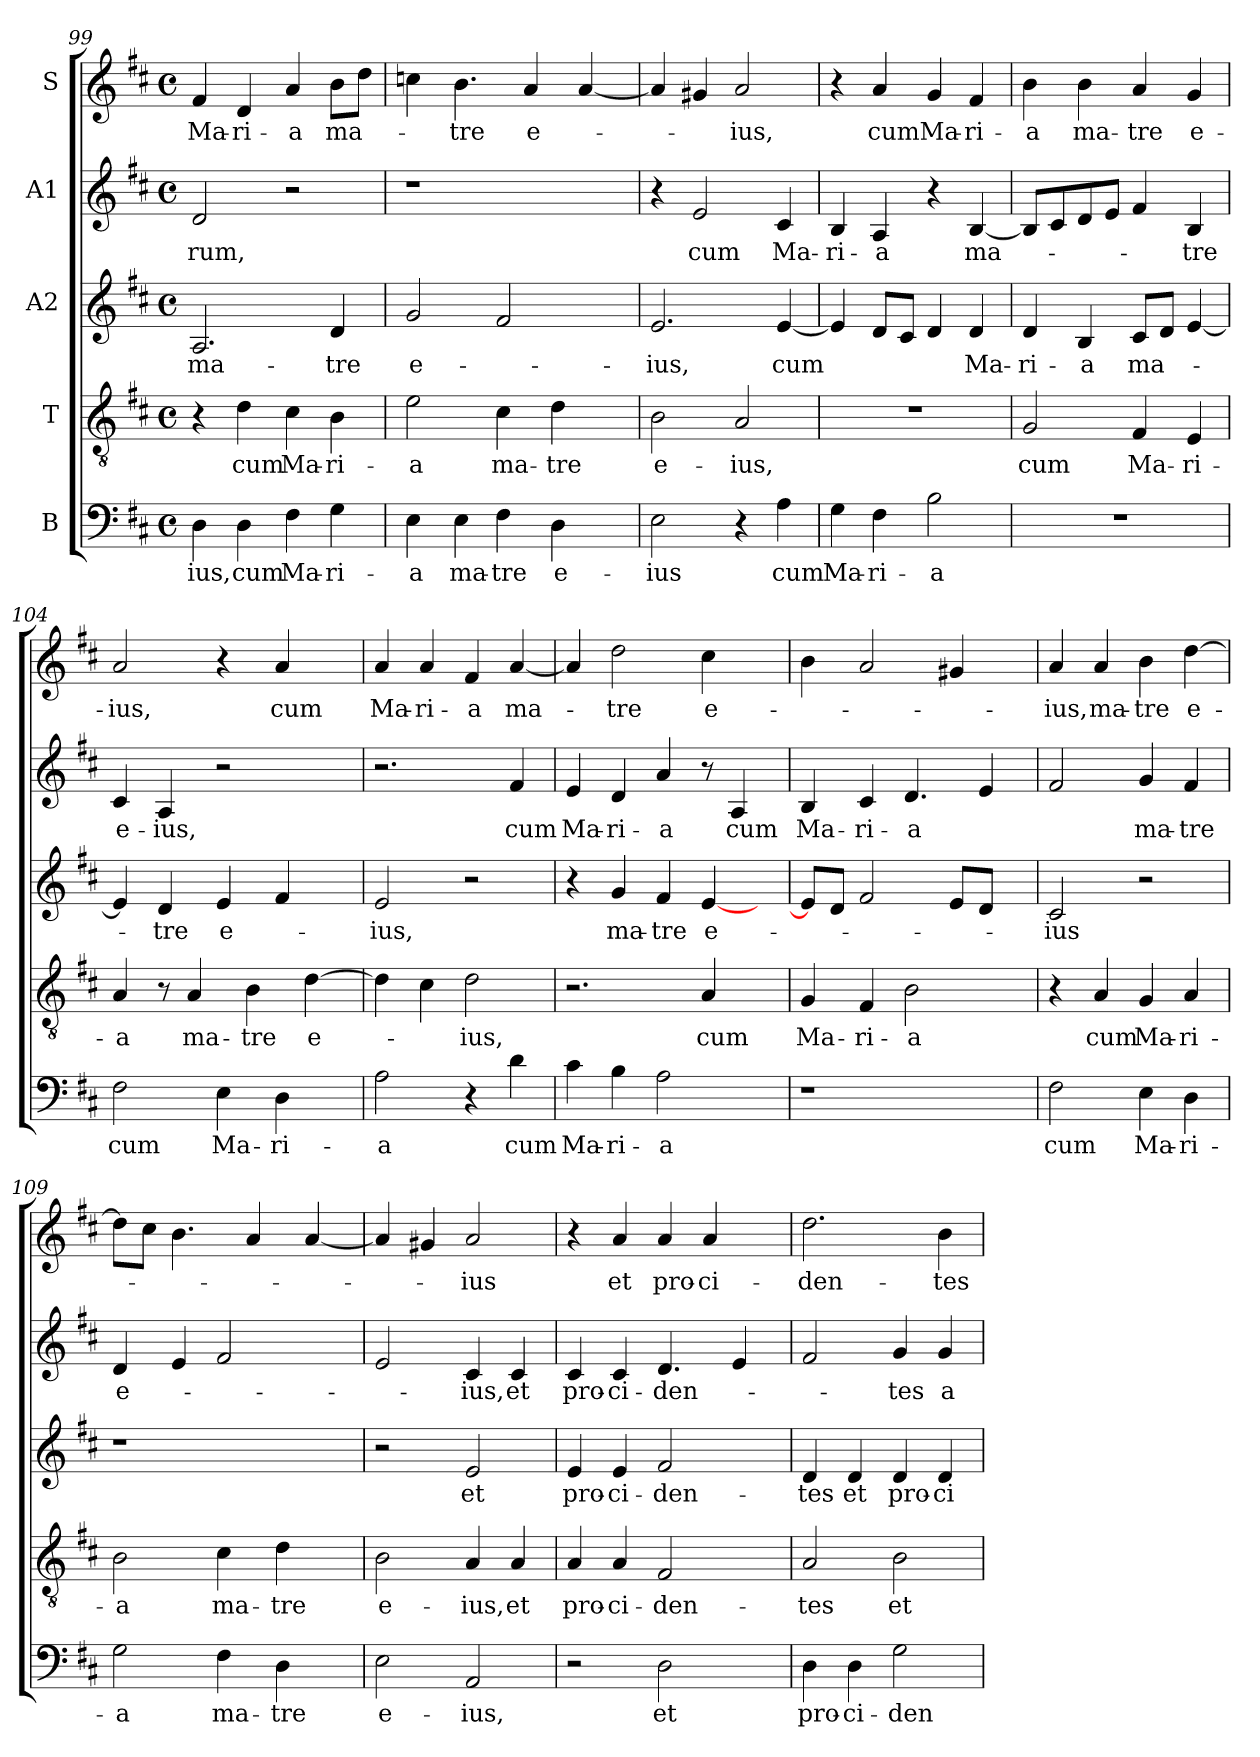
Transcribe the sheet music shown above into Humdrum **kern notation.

**kern	**text	**kern	**text	**kern	**text	**kern	**text	**kern	**text
*part5	*part5	*part4	*part4	*part3	*part3	*part2	*part2	*part1	*part1
*staff5	*staff5	*staff4	*staff4	*staff3	*staff3	*staff2	*staff2	*staff1	*staff1
*I"B	*	*I"T	*	*I"A2	*	*I"A1	*	*I"S	*
*clefF4	*	*clefGv2	*	*clefG2	*	*clefG2	*	*clefG2	*
*k[f#c#]	*	*k[f#c#]	*	*k[f#c#]	*	*k[f#c#]	*	*k[f#c#]	*
*D:	*	*D:	*	*D:	*	*D:	*	*D:	*
*M4/4	*	*M4/4	*	*M4/4	*	*M4/4	*	*M4/4	*
*met(c)	*	*met(c)	*	*met(c)	*	*met(c)	*	*met(c)	*
=99	=99	=99	=99	=99	=99	=99	=99	=99	=99
!	!LO:LY:b:cj	!	!	!	!LO:LY:b:cj	!	!LO:LY:b:cj	!	!LO:LY:b:cj
4D\	-ius,	4r	.	2.A/	ma-	2d/	-rum,	4f#/	Ma-
!	!LO:LY:b:cj	!	!LO:LY:b:cj	!	!	!	!	!	!LO:LY:b:cj
4D\	cum	4d\	cum	.	.	.	.	4d/	-ri-
!	!LO:LY:b:cj	!	!LO:LY:b:cj	!	!	!	!	!	!LO:LY:b:cj
4F#\	Ma-	4c#\	Ma-	.	.	2r	.	4a/	-a
!	!LO:LY:b:cj	!	!LO:LY:b:cj	!	!LO:LY:b:cj	!	!	!	!LO:LY:b:cj
4G\	-ri-	4B\	-ri-	4d/	-tre	.	.	8b\L	ma-
.	.	.	.	.	.	.	.	8dd\J	.
!!LO:PB:g=z
=100	=100	=100	=100	=100	=100	=100	=100	=100	=100
!	!LO:LY:b:cj	!	!LO:LY:b:cj	!	!LO:LY:b:cj	!	!	!	!
*	*	*	*	*	*	*^	*	*	*
4E\	-a	2e\	-a	2g/	e-	1r	64ryy	.	4ccn\	.
.	.	.	.	.	.	.	1ryy	.	.	.
!	!LO:LY:b:cj	!	!	!	!	!	!	!	!	!LO:LY:b:cj
4E\	ma-	.	.	.	.	.	.	.	4.b\	-tre
!	!LO:LY:b:cj	!	!LO:LY:b:cj	!	!	!	!	!	!	!
4F#\	-tre	4c#\	ma-	2f#/	.	.	.	.	.	.
!	!	!	!	!	!	!	!	!	!	!LO:LY:b:cj
.	.	.	.	.	.	.	.	.	4a/	e-
!	!LO:LY:b:cj	!	!LO:LY:b:cj	!	!	!	!	!	!	!
4D\	e-	4d\	-tre	.	.	.	.	.	.	.
.	.	.	.	.	.	.	.	.	[<4a/	.
8ryy	.	8ryy	.	8ryy	.	8ryy	.	.	.	.
.	.	.	.	.	.	.	16..ryy	.	.	.
=101	=101	=101	=101	=101	=101	=101	=101	=101	=101	=101
!	!LO:LY:b:cj	!	!LO:LY:b:cj	!	!LO:LY:b:cj	!	!	!	!	!
*	*	*	*	*	*	*v	*v	*	*	*
2E\	-ius	2B\	e-	2.e/	-ius,	4r	.	4a/]	.
!	!	!	!	!	!	!	!LO:LY:b:cj	!	!
.	.	.	.	.	.	2e/	cum	4g#X/	.
!	!	!	!LO:LY:b:cj	!	!	!	!	!	!LO:LY:b:cj
4r	.	2A/	-ius,	.	.	.	.	2a/	-ius,
!	!LO:LY:b:cj	!	!	!	!LO:LY:b:cj	!	!LO:LY:b:cj	!	!
4A\	cum	.	.	[<4e/	cum	4c#/	Ma-	.	.
=102	=102	=102	=102	=102	=102	=102	=102	=102	=102
!	!LO:LY:b:cj	!	!	!	!	!	!LO:LY:b:cj	!	!
4G\	Ma-	1r	.	4e/]	.	4B/	-ri-	4r	.
!	!LO:LY:b:cj	!	!	!	!	!	!LO:LY:b:cj	!	!LO:LY:b:cj
4F#\	-ri-	.	.	8d/L	.	4A/	-a	4a/	cum
.	.	.	.	8c#/J	.	.	.	.	.
!	!LO:LY:b:cj	!	!	!	!	!	!	!	!LO:LY:b:cj
2B\	-a	.	.	4d/	.	4r	.	4g/	Ma-
!	!	!	!	!	!LO:LY:b:cj	!	!LO:LY:b:cj	!	!LO:LY:b:cj
.	.	.	.	4d/	Ma-	[<4B/	ma-	4f#/	-ri-
=103	=103	=103	=103	=103	=103	=103	=103	=103	=103
!	!	!	!LO:LY:b:cj	!	!LO:LY:b:cj	!	!	!	!LO:LY:b:cj
1r	.	2G/	cum	4d/	-ri-	8B/L]	.	4b\	-a
.	.	.	.	.	.	8c#/	.	.	.
!	!	!	!	!	!LO:LY:b:cj	!	!	!	!LO:LY:b:cj
.	.	.	.	4B/	-a	8d/	.	4b\	ma-
.	.	.	.	.	.	8e/J	.	.	.
!	!	!	!LO:LY:b:cj	!	!LO:LY:b:cj	!	!	!	!LO:LY:b:cj
.	.	4F#/	Ma-	8c#/L	ma-	4f#/	.	4a/	-tre
.	.	.	.	8d/J	.	.	.	.	.
!	!	!	!LO:LY:b:cj	!	!	!	!LO:LY:b:cj	!	!LO:LY:b:cj
.	.	4E/	-ri-	[>4e/	.	4B/	-tre	4g/	e-
!!LO:LB:g=z
=104	=104	=104	=104	=104	=104	=104	=104	=104	=104
!	!LO:LY:b:cj	!	!LO:LY:b:cj	!	!	!	!LO:LY:b:cj	!	!LO:LY:b:cj
2F#\	cum	4A/	-a	4e/]	.	4c#/	e-	2a/	-ius,
!	!	!	!	!	!LO:LY:b:cj	!	!LO:LY:b:cj	!	!
.	.	8r	.	4d/	-tre	4A/	-ius,	.	.
!	!	!	!LO:LY:b	!	!	!	!	!	!
.	.	4A/	ma-	.	.	.	.	.	.
!	!LO:LY:b:cj	!	!	!	!LO:LY:b:cj	!	!	!	!
4E\	Ma-	.	.	4e/	e-	2r	.	4r	.
!	!	!	!LO:LY:b:rj	!	!	!	!	!	!
.	.	4B\	-tre	.	.	.	.	.	.
!	!LO:LY:b:cj	!	!	!	!	!	!	!	!LO:LY:b:cj
4D\	-ri-	.	.	4f#/	.	.	.	4a/	cum
!	!	!	!LO:LY:b:cj	!	!	!	!	!	!
.	.	[>4d\	e-	.	.	.	.	.	.
8ryy	.	.	.	8ryy	.	8ryy	.	8ryy	.
=105	=105	=105	=105	=105	=105	=105	=105	=105	=105
!	!LO:LY:b:cj	!	!	!	!LO:LY:b:cj	!	!	!	!LO:LY:b:cj
2A\	-a	4d\]	.	2e/	-ius,	2.r	.	4a/	Ma-
!	!	!	!	!	!	!	!	!	!LO:LY:b:cj
.	.	4c#\	.	.	.	.	.	4a/	-ri-
!	!	!	!LO:LY:b:cj	!	!	!	!	!	!LO:LY:b:cj
4r	.	2d\	-ius,	2r	.	.	.	4f#/	-a
!	!LO:LY:b:cj	!	!	!	!	!	!LO:LY:b:cj	!	!LO:LY:b:cj
4d\	cum	.	.	.	.	4f#/	cum	[<4a/	ma-
=106	=106	=106	=106	=106	=106	=106	=106	=106	=106
!	!LO:LY:b:cj	!	!	!	!	!	!LO:LY:b:cj	!	!
4c#\	Ma-	2.r	.	4r	.	4e/	Ma-	4a/]	.
!	!LO:LY:b:cj	!	!	!	!LO:LY:b:cj	!	!LO:LY:b:cj	!	!LO:LY:b:cj
4B\	-ri-	.	.	4g/	ma-	4d/	-ri-	2dd\	-tre
!	!LO:LY:b:cj	!	!	!	!LO:LY:b:cj	!	!LO:LY:b:cj	!	!
2A\	-a	.	.	4f#/	-tre	4a/	-a	.	.
!	!	!	!LO:LY:b:cj	!	!LO:LY:b:cj	!	!	!	!LO:LY:b:cj
.	.	4A/	cum	[<4e/	e-	8r	.	4cc#\	e-
!	!	!	!	!	!	!	!LO:LY:b:cj	!	!
.	.	.	.	.	.	4A/	cum	.	.
8ryy	.	8ryy	.	8ryy	.	.	.	8ryy	.
=107	=107	=107	=107	=107	=107	=107	=107	=107	=107
!	!	!	!LO:LY:b:cj	!	!	!	!LO:LY:b:cj	!	!
1r	.	4G/	Ma-	8e/L]	.	4B/	Ma-	4b\	.
.	.	.	.	8d/J	.	.	.	.	.
!	!	!	!LO:LY:b:cj	!	!	!	!LO:LY:b:cj	!	!
.	.	4F#/	-ri-	2f#/	.	4c#/	-ri-	2a/	.
!	!	!	!LO:LY:b:cj	!	!	!	!LO:LY:b:cj	!	!
.	.	2B\	-a	.	.	4.d/	-a	.	.
.	.	.	.	8e/L	.	.	.	4g#X/	.
.	.	.	.	8d/J	.	4e/	.	.	.
8ryy	.	8ryy	.	8ryy	.	.	.	8ryy	.
!!LO:LB:g=z
=108	=108	=108	=108	=108	=108	=108	=108	=108	=108
!	!LO:LY:b:cj	!	!	!	!LO:LY:b:cj	!	!	!	!LO:LY:b:cj
2F#\	cum	4r	.	2c#/	-ius	2f#/	.	4a/	-ius,
!	!	!	!LO:LY:b:cj	!	!	!	!	!	!LO:LY:b:cj
.	.	4A/	cum	.	.	.	.	4a/	ma-
!	!LO:LY:b:cj	!	!LO:LY:b:cj	!	!	!	!LO:LY:b:cj	!	!LO:LY:b:cj
4E\	Ma-	4G/	Ma-	2r	.	4g/	ma-	4b\	-tre
!	!LO:LY:b:cj	!	!LO:LY:b:cj	!	!	!	!LO:LY:b:cj	!	!LO:LY:b:cj
4D\	-ri-	4A/	-ri-	.	.	4f#/	-tre	[>4dd\	e-
=109	=109	=109	=109	=109	=109	=109	=109	=109	=109
!	!LO:LY:b:cj	!	!LO:LY:b:cj	!	!	!	!LO:LY:b:cj	!	!
2G\	-a	2B\	-a	1r	.	4d/	e-	8dd\L]	.
.	.	.	.	.	.	.	.	8cc#\J	.
.	.	.	.	.	.	4e/	.	4.b\	.
!	!LO:LY:b:cj	!	!LO:LY:b:cj	!	!	!	!	!	!
4F#\	ma-	4c#\	ma-	.	.	2f#/	.	.	.
.	.	.	.	.	.	.	.	4a/	.
!	!LO:LY:b:cj	!	!LO:LY:b:cj	!	!	!	!	!	!
4D\	-tre	4d\	-tre	.	.	.	.	.	.
.	.	.	.	.	.	.	.	[<4a/	.
8ryy	.	8ryy	.	8ryy	.	8ryy	.	.	.
=110	=110	=110	=110	=110	=110	=110	=110	=110	=110
!	!LO:LY:b:cj	!	!LO:LY:b:cj	!	!	!	!	!	!
2E\	e-	2B\	e-	2r	.	2e/	.	4a/]	.
.	.	.	.	.	.	.	.	4g#X/	.
!	!LO:LY:b:cj	!	!LO:LY:b:cj	!	!LO:LY:b:cj	!	!LO:LY:b:cj	!	!LO:LY:b:cj
2AA/	-ius,	4A/	-ius,	2e/	et	4c#/	-ius,	2a/	-ius
!	!	!	!LO:LY:b:cj	!	!	!	!LO:LY:b:cj	!	!
.	.	4A/	et	.	.	4c#/	et	.	.
=111	=111	=111	=111	=111	=111	=111	=111	=111	=111
!	!	!	!LO:LY:b:cj	!	!LO:LY:b:cj	!	!LO:LY:b:cj	!	!
2r	.	4A/	pro-	4e/	pro-	4c#/	pro-	4r	.
!	!	!	!LO:LY:b:cj	!	!LO:LY:b:cj	!	!LO:LY:b:cj	!	!LO:LY:b:cj
.	.	4A/	-ci-	4e/	-ci-	4c#/	-ci-	4a/	et
!	!LO:LY:b:cj	!	!LO:LY:b:cj	!	!LO:LY:b:cj	!	!LO:LY:b:cj	!	!LO:LY:b:cj
2D\	et	2F#/	-den-	2f#/	-den-	4.d/	-den-	4a/	pro-
!	!	!	!	!	!	!	!	!	!LO:LY:b:cj
.	.	.	.	.	.	.	.	4a/	-ci-
.	.	.	.	.	.	4e/	.	.	.
8ryy	.	8ryy	.	8ryy	.	.	.	8ryy	.
=112	=112	=112	=112	=112	=112	=112	=112	=112	=112
!	!LO:LY:b:cj	!	!LO:LY:b:cj	!	!LO:LY:b:cj	!	!	!	!LO:LY:b:cj
4D\	pro-	2A/	-tes	4d/	-tes	2f#/	.	2.dd\	-den-
!	!LO:LY:b:cj	!	!	!	!LO:LY:b:cj	!	!	!	!
4D\	-ci-	.	.	4d/	et	.	.	.	.
!	!LO:LY:b:cj	!	!LO:LY:b:cj	!	!LO:LY:b:cj	!	!LO:LY:b:cj	!	!
2G\	-den-	2B\	et	4d/	pro-	4g/	-tes	.	.
!	!	!	!	!	!LO:LY:b:cj	!	!LO:LY:b:cj	!	!LO:LY:b:cj
.	.	.	.	4d/	-ci-	4g/	a-	4b\	-tes
=	=	=	=	=	=	=	=	=	=
*-	*-	*-	*-	*-	*-	*-	*-	*-	*-
